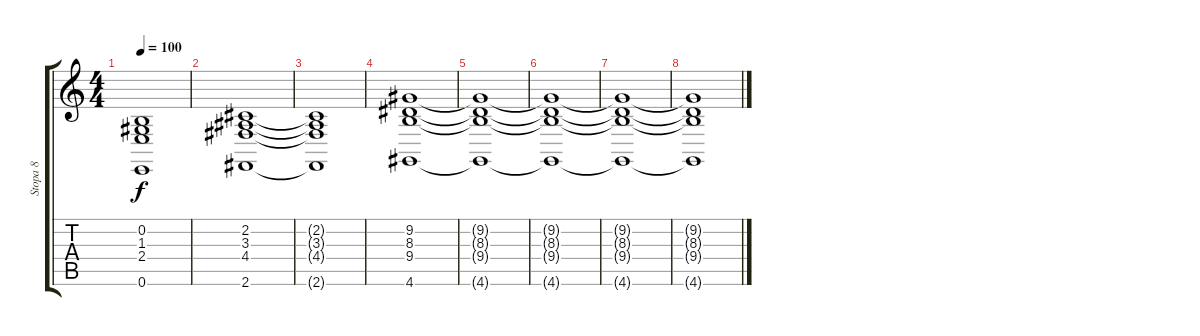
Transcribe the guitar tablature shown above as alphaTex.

\track ("Stopa 8" "Stopa 8") {instrument stringensemble1}
\staff {score tabs}
\tuning (E4 B3 G3 D3 A2 E2) {hide}
\ts (4 4)
\tempo 100
\clef g2
\ks c
(0.2{t} 1.3{t} 2.4{t} 0.6{t}).1{dy f} |
(2.2 3.3 4.4 2.6).1 |
(2.2{t} 3.3{t} 4.4{t} 2.6{t}).1 |
(9.2 8.3 9.4 4.6).1 |
(9.2{t} 8.3{t} 9.4{t} 4.6{t}).1 |
(9.2{t} 8.3{t} 9.4{t} 4.6{t}).1 |
(9.2{t} 8.3{t} 9.4{t} 4.6{t}).1 |
(9.2{t} 8.3{t} 9.4{t} 4.6{t}).1
